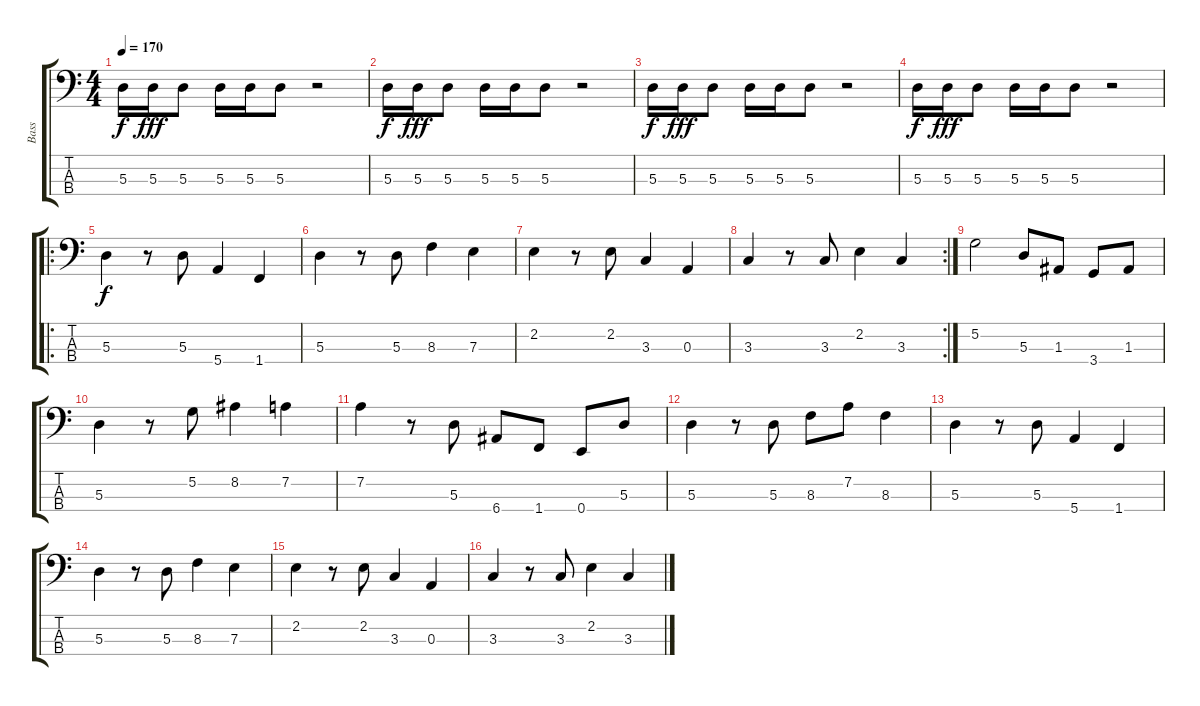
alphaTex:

\track ("Bass" "Bass") {instrument electricbassfinger}
\staff {score tabs}
\tuning (G2 D2 A1 E1) {hide}
\ts (4 4)
\tempo 170
\clef f4
\ks c
5.3.16{dy f} 5.3.16{dy fff} 5.3.8 5.3.16 5.3.16 5.3.8 r.2 |
5.3.16{dy f} 5.3.16{dy fff} 5.3.8 5.3.16 5.3.16 5.3.8 r.2 |
5.3.16{dy f} 5.3.16{dy fff} 5.3.8 5.3.16 5.3.16 5.3.8 r.2 |
5.3.16{dy f} 5.3.16{dy fff} 5.3.8 5.3.16 5.3.16 5.3.8 r.2 |
\ro
5.3.4{dy f} r.8 5.3.8 5.4.4 1.4.4 |
5.3.4 r.8 5.3.8 8.3.4 7.3.4 |
2.2.4 r.8 2.2.8 3.3.4 0.3.4 |
\rc 2
3.3.4 r.8 3.3.8 2.2.4 3.3.4 |
5.2.2 5.3.8 1.3.8 3.4.8 1.3.8 |
5.3.4 r.8 5.2.8 8.2.4 7.2.4 |
7.2.4 r.8 5.3.8 6.4.8 1.4.8 0.4.8 5.3.8 |
5.3.4 r.8 5.3.8 8.3.8 7.2.8 8.3.4 |
5.3.4 r.8 5.3.8 5.4.4 1.4.4 |
5.3.4 r.8 5.3.8 8.3.4 7.3.4 |
2.2.4 r.8 2.2.8 3.3.4 0.3.4 |
3.3.4 r.8 3.3.8 2.2.4 3.3.4
